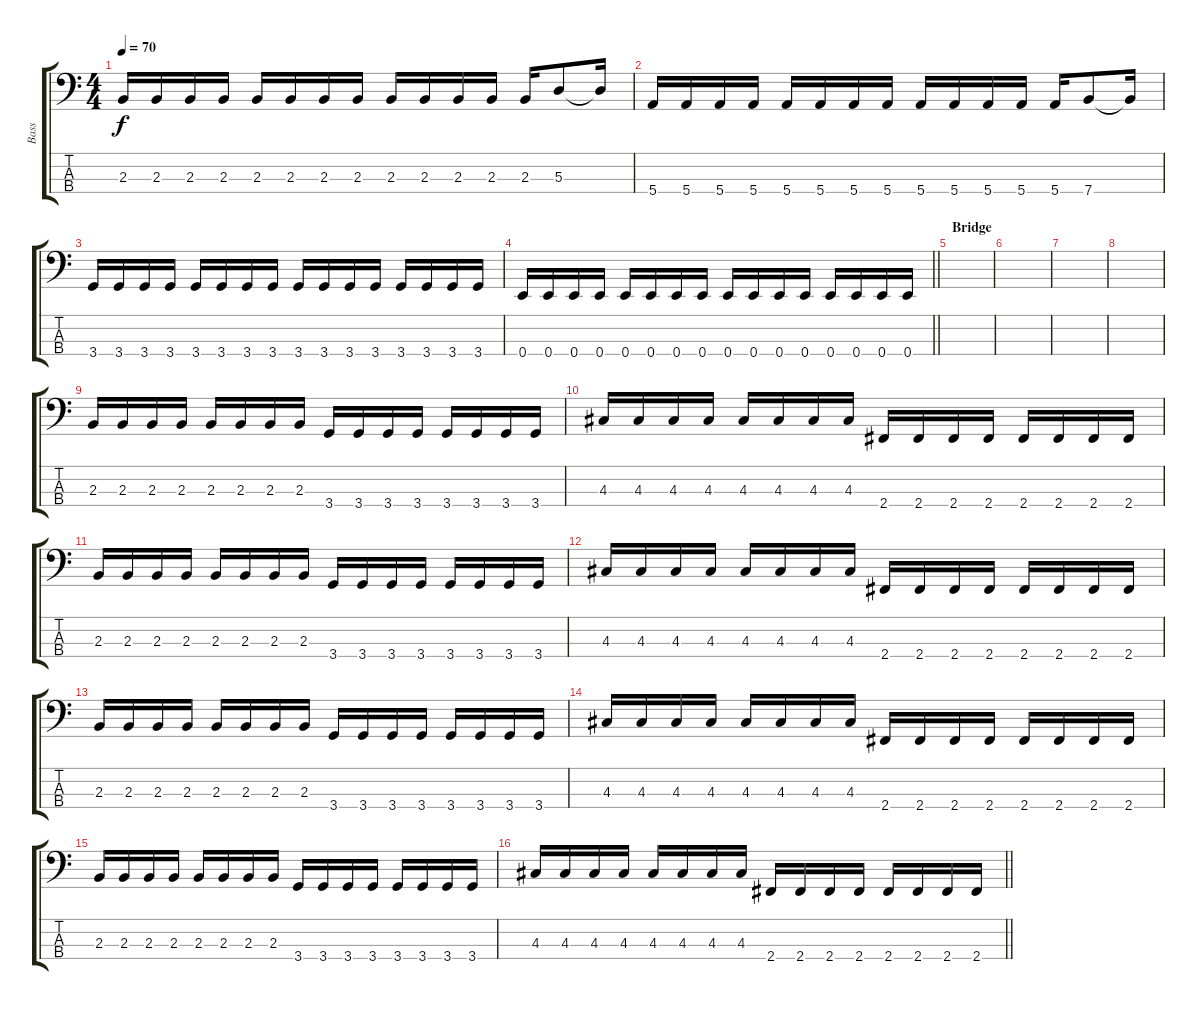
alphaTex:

\track ("Bass" "Bass") {instrument electricbassfinger}
\staff {score tabs}
\tuning (G2 D2 A1 E1) {hide}
\ts (4 4)
\tempo 70
\clef f4
\ks c
2.3.16{dy f} 2.3.16 2.3.16 2.3.16 2.3.16 2.3.16 2.3.16 2.3.16 2.3.16 2.3.16 2.3.16 2.3.16 2.3.16 5.3.8 5.3{t}.16 |
5.4.16 5.4.16 5.4.16 5.4.16 5.4.16 5.4.16 5.4.16 5.4.16 5.4.16 5.4.16 5.4.16 5.4.16 5.4.16 7.4.8 7.4{t}.16 |
3.4.16 3.4.16 3.4.16 3.4.16 3.4.16 3.4.16 3.4.16 3.4.16 3.4.16 3.4.16 3.4.16 3.4.16 3.4.16 3.4.16 3.4.16 3.4.16 |
\barLineRight lightlight
0.4.16 0.4.16 0.4.16 0.4.16 0.4.16 0.4.16 0.4.16 0.4.16 0.4.16 0.4.16 0.4.16 0.4.16 0.4.16 0.4.16 0.4.16 0.4.16 |
\section ("" "Bridge")
|
|
|
|
2.3.16 2.3.16 2.3.16 2.3.16 2.3.16 2.3.16 2.3.16 2.3.16 3.4.16 3.4.16 3.4.16 3.4.16 3.4.16 3.4.16 3.4.16 3.4.16 |
4.3.16 4.3.16 4.3.16 4.3.16 4.3.16 4.3.16 4.3.16 4.3.16 2.4.16 2.4.16 2.4.16 2.4.16 2.4.16 2.4.16 2.4.16 2.4.16 |
2.3.16 2.3.16 2.3.16 2.3.16 2.3.16 2.3.16 2.3.16 2.3.16 3.4.16 3.4.16 3.4.16 3.4.16 3.4.16 3.4.16 3.4.16 3.4.16 |
4.3.16 4.3.16 4.3.16 4.3.16 4.3.16 4.3.16 4.3.16 4.3.16 2.4.16 2.4.16 2.4.16 2.4.16 2.4.16 2.4.16 2.4.16 2.4.16 |
2.3.16 2.3.16 2.3.16 2.3.16 2.3.16 2.3.16 2.3.16 2.3.16 3.4.16 3.4.16 3.4.16 3.4.16 3.4.16 3.4.16 3.4.16 3.4.16 |
4.3.16 4.3.16 4.3.16 4.3.16 4.3.16 4.3.16 4.3.16 4.3.16 2.4.16 2.4.16 2.4.16 2.4.16 2.4.16 2.4.16 2.4.16 2.4.16 |
2.3.16 2.3.16 2.3.16 2.3.16 2.3.16 2.3.16 2.3.16 2.3.16 3.4.16 3.4.16 3.4.16 3.4.16 3.4.16 3.4.16 3.4.16 3.4.16 |
\barLineRight lightlight
4.3.16 4.3.16 4.3.16 4.3.16 4.3.16 4.3.16 4.3.16 4.3.16 2.4.16 2.4.16 2.4.16 2.4.16 2.4.16 2.4.16 2.4.16 2.4.16
